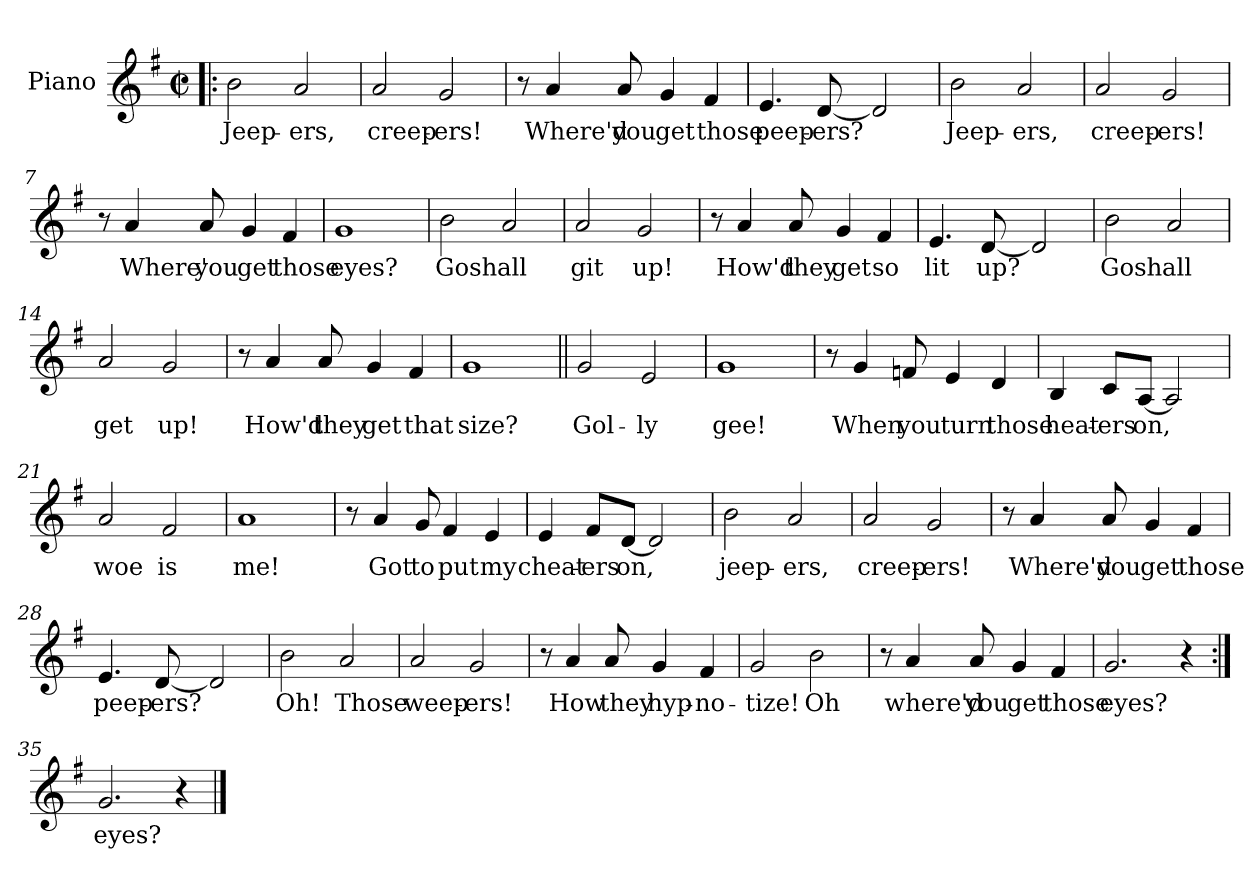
**kern	**text
*part1	*part1
*staff1	*staff1
*I"Piano	*
*I'Pno.	*
*clefG2	*
*k[f#]	*
*G:	*
*M2/2	*
*met(c|)	*
=1!|:	=1!|:
2b\	Jeep-
2a/	-ers,
=2	=2
2a/	creep-
2g/	-ers!
=3	=3
8r	.
4a/	Where'd
8a/	you
4g/	get
4f#/	those
=4	=4
4.e/	peep-
[8d/	-ers?
2d/]	.
!!LO:LB:g=z
=5	=5
2b\	Jeep-
2a/	-ers,
=6	=6
2a/	creep-
2g/	-ers!
=7	=7
8r	.
4a/	Where'
8a/	you
4g/	get
4f#/	those
=8	=8
1g	eyes?
=9	=9
2b\	Gosh
2a/	all
!!LO:LB:g=z
=10	=10
2a/	git
2g/	up!
=11	=11
8r	.
4a/	How'd
8a/	they
4g/	get
4f#/	so
=12	=12
4.e/	lit
[8d/	up?
2d/]	.
=13	=13
2b\	Gosh
2a/	all
=14	=14
2a/	get
2g/	up!
!!LO:LB:g=z
=15	=15
8r	.
4a/	How'd
8a/	they
4g/	get
4f#/	that
=16	=16
1g	size?
=17||	=17||
2g/	Gol-
2e/	-ly
=18	=18
1g	gee!
=19	=19
8r	.
4g/	When
8fn/	you
4e/	turn
4d/	those
!!LO:LB:g=z
=20	=20
4B/	heat-
8c/L	-ers
[8A/J	on,
2A/]	.
=21	=21
2a/	woe
2f#/	is
=22	=22
1a	me!
=23	=23
8r	.
4a/	Got
8g/	to
4f#/	put
4e/	my
!!LO:LB:g=z
=24	=24
4e/	cheat-
8f#/L	-ers
[8d/J	on,
2d/]	.
=25	=25
2b\	jeep-
2a/	-ers,
=26	=26
2a/	creep-
2g/	-ers!
=27	=27
8r	.
4a/	Where'd
8a/	you
4g/	get
4f#/	those
!!LO:LB:g=z
=28	=28
4.e/	peep-
[8d/	-ers?
2d/]	.
=29	=29
2b\	Oh!
2a/	Those
=30	=30
2a/	weep-
2g/	-ers!
=31	=31
8r	.
4a/	How
8a/	they
4g/	hyp-
4f#/	-no-
!!LO:LB:g=z
=32	=32
2g/	-tize!
2b\	Oh
=33	=33
8r	.
4a/	where'd
8a/	you
4g/	get
4f#/	those
=34	=34
2.g/	eyes?
4r	.
=35:|!	=35:|!
2.g/	eyes?
4r	.
==	==
*-	*-
